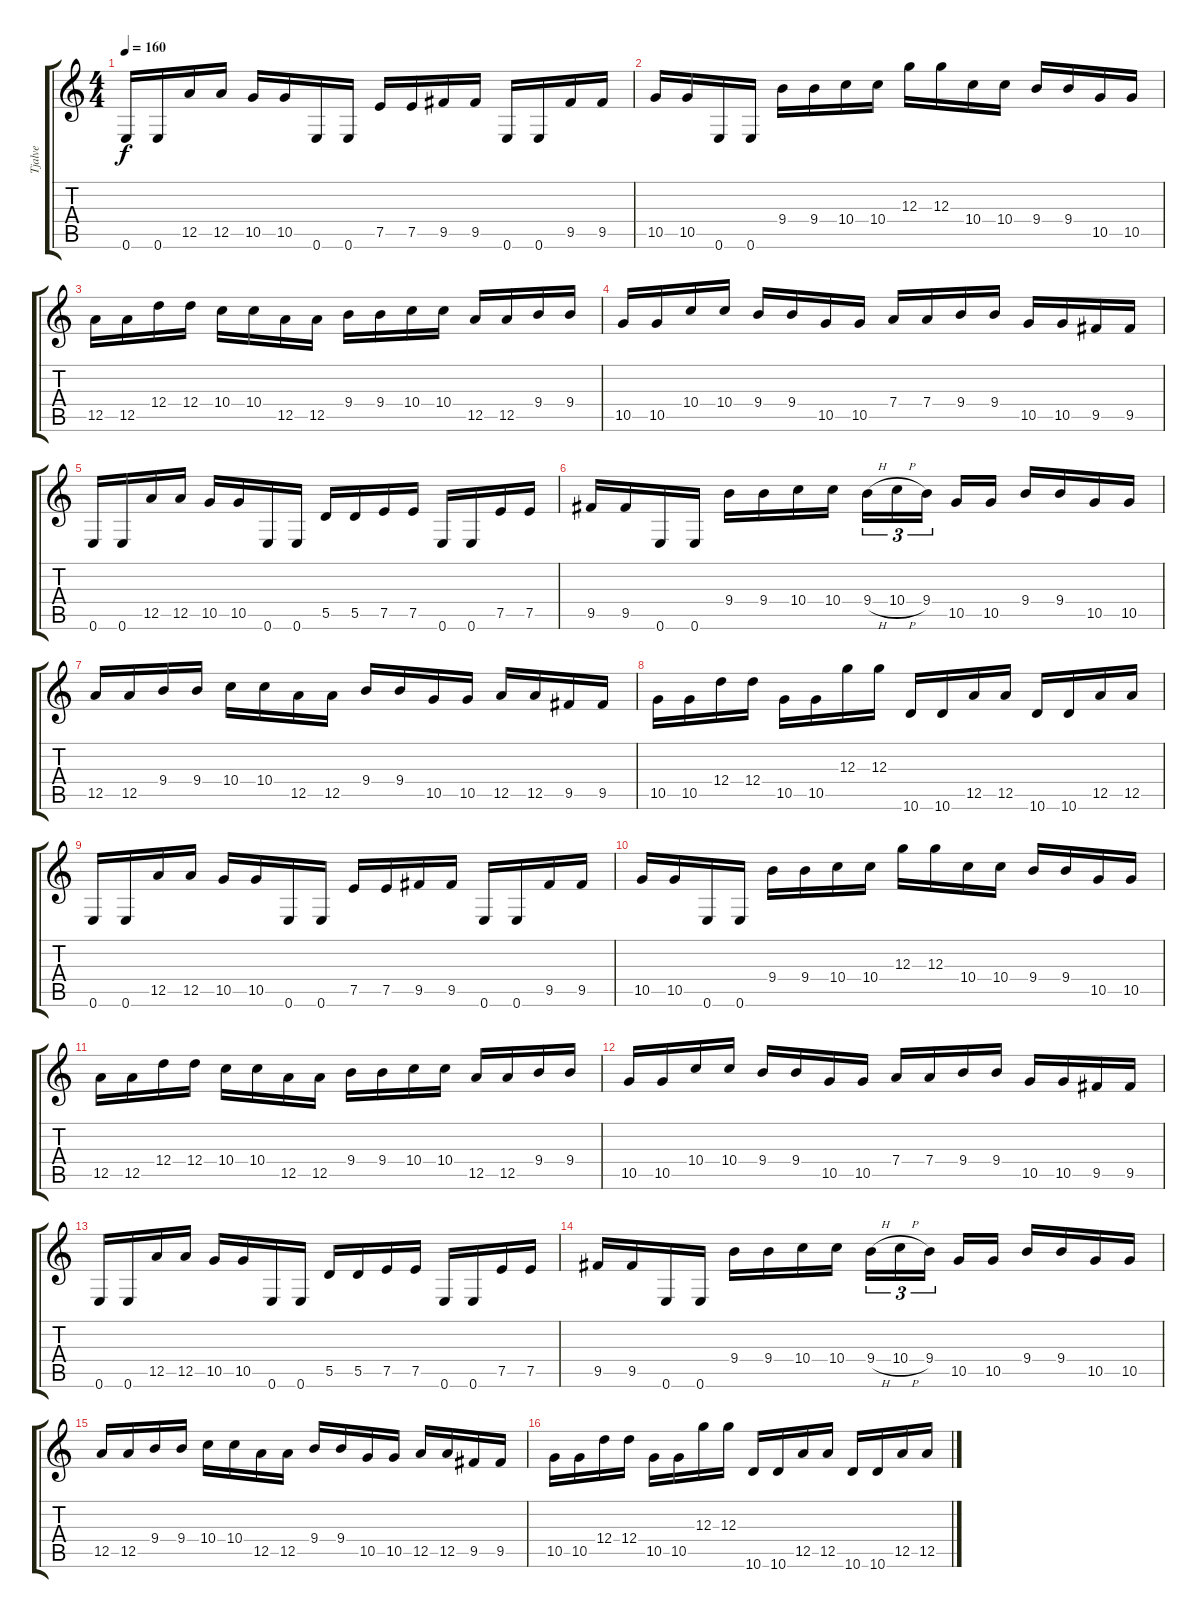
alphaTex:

\track ("Tjalve" "Tjalve") {instrument distortionguitar}
\staff {score tabs}
\tuning (E4 B3 G3 D3 A2 E2) {hide}
\ts (4 4)
\tempo 160
\clef g2
\ks c
0.6.16{dy f} 0.6.16 12.5.16 12.5.16 10.5.16 10.5.16 0.6.16 0.6.16 7.5.16 7.5.16 9.5.16 9.5.16 0.6.16 0.6.16 9.5.16 9.5.16 |
10.5.16 10.5.16 0.6.16 0.6.16 9.4.16 9.4.16 10.4.16 10.4.16 12.3.16 12.3.16 10.4.16 10.4.16 9.4.16 9.4.16 10.5.16 10.5.16 |
12.5.16 12.5.16 12.4.16 12.4.16 10.4.16 10.4.16 12.5.16 12.5.16 9.4.16 9.4.16 10.4.16 10.4.16 12.5.16 12.5.16 9.4.16 9.4.16 |
10.5.16 10.5.16 10.4.16 10.4.16 9.4.16 9.4.16 10.5.16 10.5.16 7.4.16 7.4.16 9.4.16 9.4.16 10.5.16 10.5.16 9.5.16 9.5.16 |
0.6.16 0.6.16 12.5.16 12.5.16 10.5.16 10.5.16 0.6.16 0.6.16 5.5.16 5.5.16 7.5.16 7.5.16 0.6.16 0.6.16 7.5.16 7.5.16 |
9.5.16 9.5.16 0.6.16 0.6.16 9.4.16 9.4.16 10.4.16 10.4.16 9.4{h}.16{tu (3 2)} 10.4{h}.16{tu (3 2)} 9.4.16{tu (3 2) beam splitsecondary} 10.5.16 10.5.16 9.4.16 9.4.16 10.5.16 10.5.16 |
12.5.16 12.5.16 9.4.16 9.4.16 10.4.16 10.4.16 12.5.16 12.5.16 9.4.16 9.4.16 10.5.16 10.5.16 12.5.16 12.5.16 9.5.16 9.5.16 |
10.5.16 10.5.16 12.4.16 12.4.16 10.5.16 10.5.16 12.3.16 12.3.16 10.6.16 10.6.16 12.5.16 12.5.16 10.6.16 10.6.16 12.5.16 12.5.16 |
0.6.16 0.6.16 12.5.16 12.5.16 10.5.16 10.5.16 0.6.16 0.6.16 7.5.16 7.5.16 9.5.16 9.5.16 0.6.16 0.6.16 9.5.16 9.5.16 |
10.5.16 10.5.16 0.6.16 0.6.16 9.4.16 9.4.16 10.4.16 10.4.16 12.3.16 12.3.16 10.4.16 10.4.16 9.4.16 9.4.16 10.5.16 10.5.16 |
12.5.16 12.5.16 12.4.16 12.4.16 10.4.16 10.4.16 12.5.16 12.5.16 9.4.16 9.4.16 10.4.16 10.4.16 12.5.16 12.5.16 9.4.16 9.4.16 |
10.5.16 10.5.16 10.4.16 10.4.16 9.4.16 9.4.16 10.5.16 10.5.16 7.4.16 7.4.16 9.4.16 9.4.16 10.5.16 10.5.16 9.5.16 9.5.16 |
0.6.16 0.6.16 12.5.16 12.5.16 10.5.16 10.5.16 0.6.16 0.6.16 5.5.16 5.5.16 7.5.16 7.5.16 0.6.16 0.6.16 7.5.16 7.5.16 |
9.5.16 9.5.16 0.6.16 0.6.16 9.4.16 9.4.16 10.4.16 10.4.16 9.4{h}.16{tu (3 2)} 10.4{h}.16{tu (3 2)} 9.4.16{tu (3 2) beam splitsecondary} 10.5.16 10.5.16 9.4.16 9.4.16 10.5.16 10.5.16 |
12.5.16 12.5.16 9.4.16 9.4.16 10.4.16 10.4.16 12.5.16 12.5.16 9.4.16 9.4.16 10.5.16 10.5.16 12.5.16 12.5.16 9.5.16 9.5.16 |
10.5.16 10.5.16 12.4.16 12.4.16 10.5.16 10.5.16 12.3.16 12.3.16 10.6.16 10.6.16 12.5.16 12.5.16 10.6.16 10.6.16 12.5.16 12.5.16
